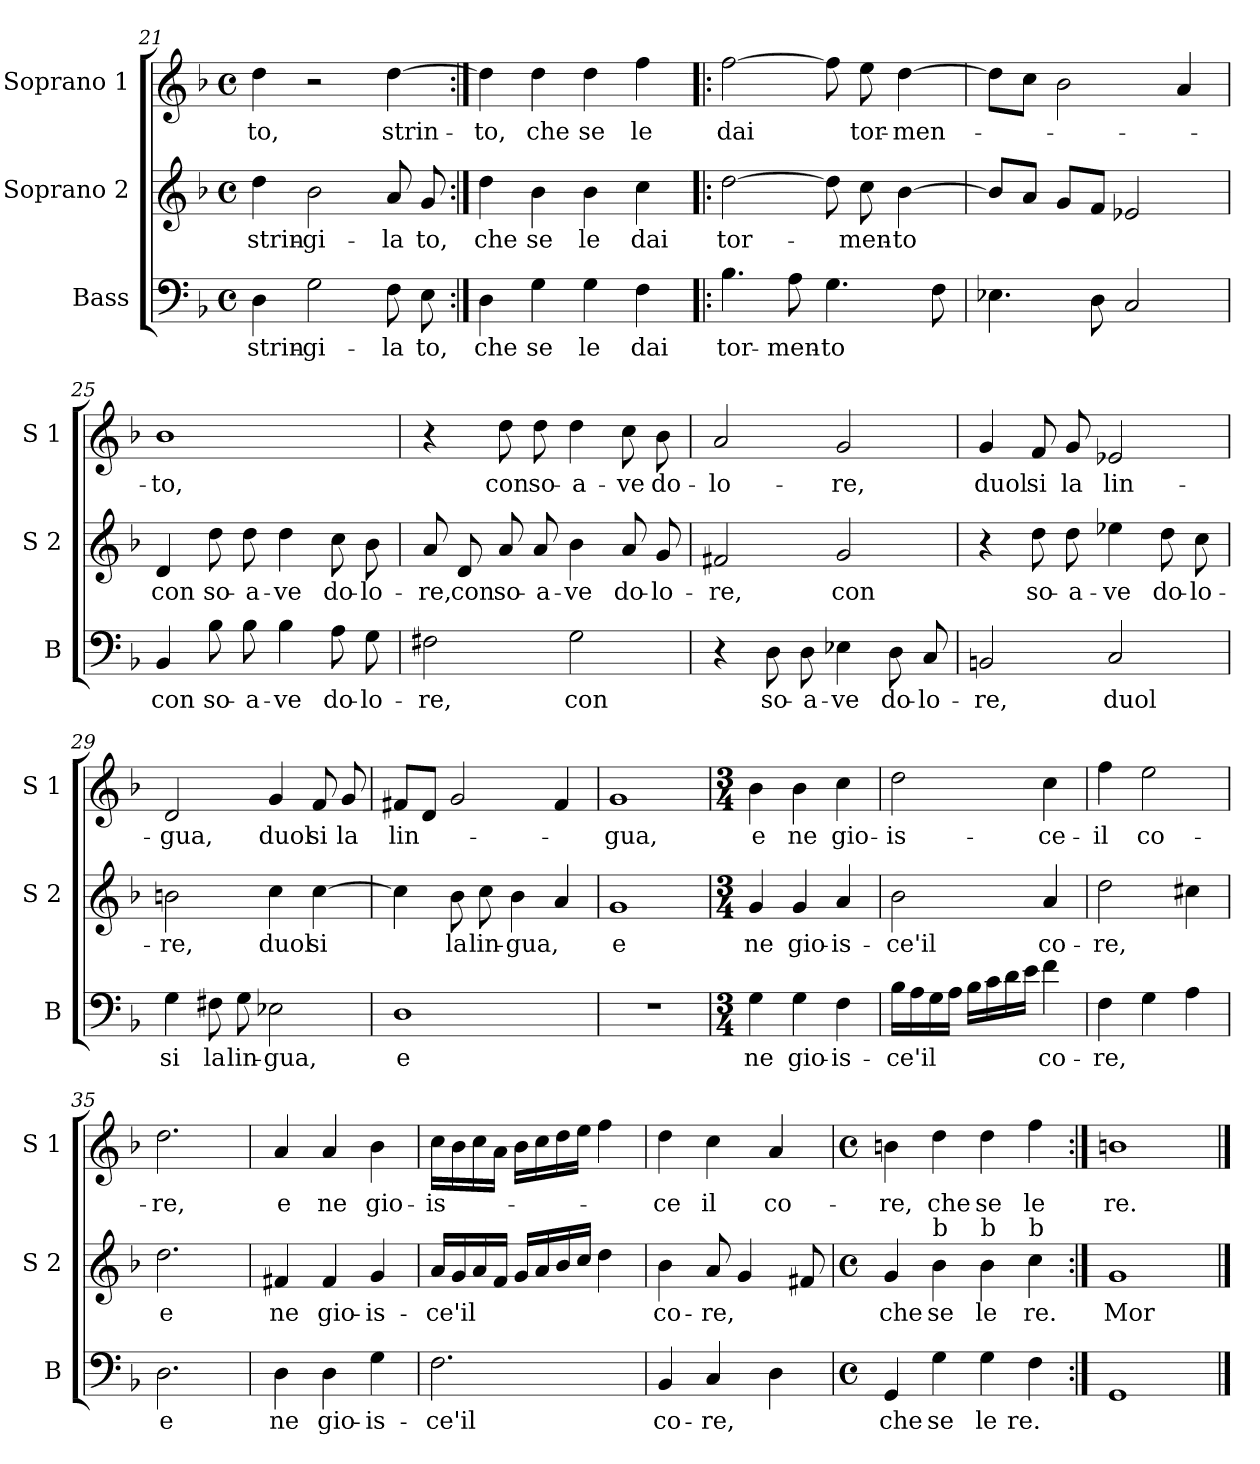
**kern	**text	**kern	**text	**kern	**text
*part3	*part3	*part2	*part2	*part1	*part1
*staff3	*staff3	*staff2	*staff2	*staff1	*staff1
*I"Bass	*	*I"Soprano 2	*	*I"Soprano 1	*
*I'B	*	*I'S 2	*	*I'S 1	*
!!LO:LB:g=z
*clefF4	*	*clefG2	*	*clefG2	*
*k[b-]	*	*k[b-]	*	*k[b-]	*
*F:	*	*F:	*	*F:	*
*M4/4	*	*M4/4	*	*M4/4	*
*met(c)	*	*met(c)	*	*met(c)	*
=21	=21	=21	=21	=21	=21
!	!LO:LY:b	!	!LO:LY:b	!	!LO:LY:b
4D\	strin-	4dd\	strin-	4dd\	-to,
!	!LO:LY:b	!	!LO:LY:b	!	!
2G\	-gi-	2b-\	-gi-	2r	.
!	!LO:LY:b	!	!LO:LY:b	!	!LO:LY:b
8F\	-la	8a/	-la	[4dd\	strin-
!	!LO:LY:b	!	!LO:LY:b	!	!
8E\	to,	8g/	to,	.	.
=22:|!	=22:|!	=22:|!	=22:|!	=22:|!	=22:|!
!	!LO:LY:b	!	!LO:LY:b	!	!LO:LY:b
4D\	che	4dd\	che	4dd\]	-to,
!	!LO:LY:b	!	!LO:LY:b	!	!LO:LY:b
4G\	se	4b-\	se	4dd\	che
!	!LO:LY:b	!	!LO:LY:b	!	!LO:LY:b
4G\	le	4b-\	le	4dd\	se
!	!LO:LY:b	!	!LO:LY:b	!	!LO:LY:b
4F\	dai	4cc\	dai	4ff\	le
=23!|:	=23!|:	=23!|:	=23!|:	=23!|:	=23!|:
!	!LO:LY:b	!	!LO:LY:b	!	!LO:LY:b
4.B-\	tor-	[2dd\	tor-	[2ff\	dai
!	!LO:LY:b	!	!	!	!
8A\	-men-	.	.	.	.
!	!LO:LY:b	!	!	!	!
4.G\	-to	8dd\]	.	8ff\]	.
!	!	!	!LO:LY:b	!	!LO:LY:b
.	.	8cc\	-men-	8ee\	tor-
!	!	!	!LO:LY:b	!	!LO:LY:b
.	.	[4b-\	-to	[4dd\	-men-
8F\	.	.	.	.	.
=24	=24	=24	=24	=24	=24
4.E-X\	.	8b-/L]	.	8dd\L]	.
.	.	8a/J	.	8cc\J	.
.	.	8g/L	.	2b-\	.
8D\	.	8f/J	.	.	.
2C/	.	2e-X/	.	.	.
.	.	.	.	4a/	.
=25	=25	=25	=25	=25	=25
!	!LO:LY:b	!	!LO:LY:b	!	!LO:LY:b
4BB-/	con	4d/	con	1b-	-to,
!	!LO:LY:b	!	!LO:LY:b	!	!
8B-\	so-	8dd\	so-	.	.
!	!LO:LY:b	!	!LO:LY:b	!	!
8B-\	-a-	8dd\	-a-	.	.
!	!LO:LY:b	!	!LO:LY:b	!	!
4B-\	-ve	4dd\	-ve	.	.
!	!LO:LY:b	!	!LO:LY:b	!	!
8A\	do-	8cc\	do-	.	.
!	!LO:LY:b	!	!LO:LY:b	!	!
8G\	-lo-	8b-\	-lo-	.	.
!!LO:LB:g=z
=26	=26	=26	=26	=26	=26
!	!LO:LY:b	!	!LO:LY:b	!	!
2F#X\	-re,	8a/	-re,	4r	.
!	!	!	!LO:LY:b	!	!
.	.	8d/	con	.	.
!	!	!	!LO:LY:b	!	!LO:LY:b
.	.	8a/	so-	8dd\	con
!	!	!	!LO:LY:b	!	!LO:LY:b
.	.	8a/	-a-	8dd\	so-
!	!LO:LY:b	!	!LO:LY:b	!	!LO:LY:b
2G\	con	4b-\	-ve	4dd\	-a-
!	!	!	!LO:LY:b	!	!LO:LY:b
.	.	8a/	do-	8cc\	-ve
!	!	!	!LO:LY:b	!	!LO:LY:b
.	.	8g/	-lo-	8b-\	do-
=27	=27	=27	=27	=27	=27
!	!	!	!LO:LY:b	!	!LO:LY:b
4r	.	2f#X/	-re,	2a/	-lo-
!	!LO:LY:b	!	!	!	!
8D\	so-	.	.	.	.
!	!LO:LY:b	!	!	!	!
8D\	-a-	.	.	.	.
!	!LO:LY:b	!	!LO:LY:b	!	!LO:LY:b
4E-X\	-ve	2g/	con	2g/	-re,
!	!LO:LY:b	!	!	!	!
8D\	do-	.	.	.	.
!	!LO:LY:b	!	!	!	!
8C/	-lo-	.	.	.	.
=28	=28	=28	=28	=28	=28
!	!LO:LY:b	!	!	!	!LO:LY:b
2BBn/	-re,	4r	.	4g/	duol
!	!	!	!LO:LY:b	!	!LO:LY:b
.	.	8dd\	so-	8f/	si
!	!	!	!LO:LY:b	!	!LO:LY:b
.	.	8dd\	-a-	8g/	la
!	!LO:LY:b	!	!LO:LY:b	!	!LO:LY:b
2C/	duol	4ee-X\	-ve	2e-X/	lin-
!	!	!	!LO:LY:b	!	!
.	.	8dd\	do-	.	.
!	!	!	!LO:LY:b	!	!
.	.	8cc\	-lo-	.	.
=29	=29	=29	=29	=29	=29
!	!LO:LY:b	!	!LO:LY:b	!	!LO:LY:b
4G\	si	2bn\	-re,	2d/	-gua,
!	!LO:LY:b	!	!	!	!
8F#X\	la	.	.	.	.
!	!LO:LY:b	!	!	!	!
8G\	lin-	.	.	.	.
!	!LO:LY:b	!	!LO:LY:b	!	!LO:LY:b
2E-X\	-gua,	4cc\	duol	4g/	duol
!	!	!	!LO:LY:b	!	!LO:LY:b
.	.	[4cc\	si	8f/	si
!	!	!	!	!	!LO:LY:b
.	.	.	.	8g/	la
=30	=30	=30	=30	=30	=30
!	!LO:LY:b	!	!	!	!LO:LY:b
1D	e	4cc\]	.	8f#X/L	lin-
.	.	.	.	8d/J	.
!	!	!	!LO:LY:b	!	!
.	.	8b-\	la	2g/	.
!	!	!	!LO:LY:b	!	!
.	.	8cc\	lin-	.	.
!	!	!	!LO:LY:b	!	!
.	.	4b-\	-gua,	.	.
.	.	4a/	.	4f#/	.
!!LO:PB:g=z
=31	=31	=31	=31	=31	=31
!	!	!	!LO:LY:b	!	!LO:LY:b
1r	.	1g	e	1g	-gua,
=32	=32	=32	=32	=32	=32
*M3/4	*	*M3/4	*	*M3/4	*
!	!LO:LY:b	!	!LO:LY:b	!	!LO:LY:b
4G\	ne	4g/	ne	4b-\	e
!	!LO:LY:b	!	!LO:LY:b	!	!LO:LY:b
4G\	gio-	4g/	gio-	4b-\	ne
!	!LO:LY:b	!	!LO:LY:b	!	!LO:LY:b
4F\	-is-	4a/	-is-	4cc\	gio-
=33	=33	=33	=33	=33	=33
!	!LO:LY:b	!	!LO:LY:b	!	!LO:LY:b
16B-\LL	-ce'il	2b-\	-ce'il	2dd\	-is-
16A\	.	.	.	.	.
16G\	.	.	.	.	.
16A\JJ	.	.	.	.	.
16B-\LL	.	.	.	.	.
16c\	.	.	.	.	.
16d\	.	.	.	.	.
16e\JJ	.	.	.	.	.
!	!LO:LY:b	!	!LO:LY:b	!	!LO:LY:b
4f\	co-	4a/	co-	4cc\	-ce-
=34	=34	=34	=34	=34	=34
!	!LO:LY:b	!	!LO:LY:b	!	!LO:LY:b
4F\	-re,	2dd\	-re,	4ff\	-il
!	!	!	!	!	!LO:LY:b
4G\	.	.	.	2ee\	co-
4A\	.	4cc#X\	.	.	.
=35	=35	=35	=35	=35	=35
!	!LO:LY:b	!	!LO:LY:b	!	!LO:LY:b
2.D\	e	2.dd\	e	2.dd\	-re,
!!LO:LB:g=z
=36	=36	=36	=36	=36	=36
!	!LO:LY:b	!	!LO:LY:b	!	!LO:LY:b
4D\	ne	4f#X/	ne	4a/	e
!	!LO:LY:b	!	!LO:LY:b	!	!LO:LY:b
4D\	gio-	4f#/	gio-	4a/	ne
!	!LO:LY:b	!	!LO:LY:b	!	!LO:LY:b
4G\	-is-	4g/	-is-	4b-\	gio-
=37	=37	=37	=37	=37	=37
!	!LO:LY:b	!	!LO:LY:b	!	!LO:LY:b
2.F\	-ce'il	16a/LL	-ce'il	16cc\LL	-is-
.	.	16g/	.	16b-\	.
.	.	16a/	.	16cc\	.
.	.	16f/JJ	.	16a\JJ	.
.	.	16g/LL	.	16b-\LL	.
.	.	16a/	.	16cc\	.
.	.	16b-/	.	16dd\	.
.	.	16cc/JJ	.	16ee\JJ	.
.	.	4dd\	.	4ff\	.
=38	=38	=38	=38	=38	=38
!	!LO:LY:b	!	!LO:LY:b	!	!LO:LY:b
4BB-/	co-	4b-\	co-	4dd\	-ce
!	!LO:LY:b	!	!LO:LY:b	!	!LO:LY:b
4C/	-re,	8a/	-re,	4cc\	il
.	.	4g/	.	.	.
!	!	!	!	!	!LO:LY:b
4D\	.	.	.	4a/	co-
.	.	8f#X/	.	.	.
=39	=39	=39	=39	=39	=39
*M4/4	*	*M4/4	*	*M4/4	*
*met(c)	*	*met(c)	*	*met(c)	*
!	!LO:LY:b	!	!LO:LY:b	!	!LO:LY:b
4GG/	che	4g/	che	4bn\	-re,
!	!	!LO:TX:a:t=b	!	!	!
!	!LO:LY:b	!	!LO:LY:b	!	!LO:LY:b
4G\	se	4b-\	se	4dd\	che
!	!	!LO:TX:a:t=b	!	!	!
!	!LO:LY:b	!	!LO:LY:b	!	!LO:LY:b
4G\	le	4b-\	le	4dd\	se
!	!	!LO:TX:a:t=b	!	!	!
!	!LO:LY:b	!	!LO:LY:b	!	!LO:LY:b
4F\	re.	4cc\	re.	4ff\	le
=40:|!	=40:|!	=40:|!	=40:|!	=40:|!	=40:|!
!	!	!	!LO:LY:b	!	!LO:LY:b
1GG	.	1g	Mor-	1bn	re.
==	==	==	==	==	==
*-	*-	*-	*-	*-	*-
